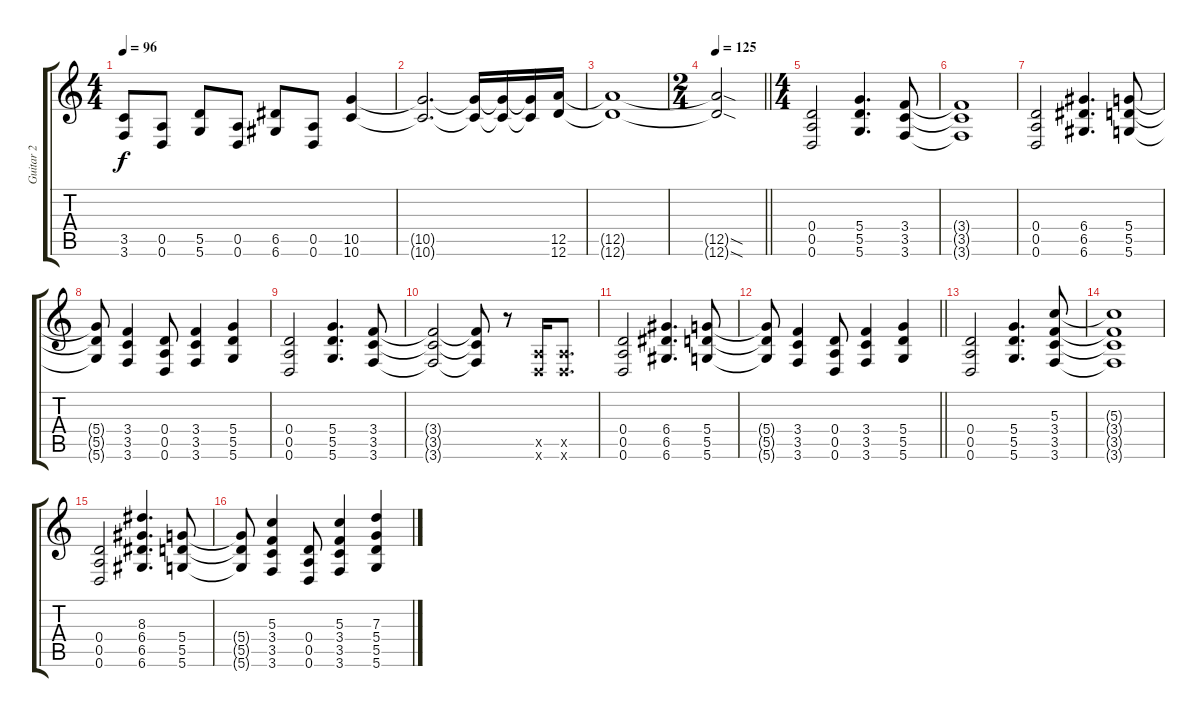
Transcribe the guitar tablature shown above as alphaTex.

\track ("Guitar 2" "Guitar 2") {instrument distortionguitar}
\staff {score tabs}
\tuning (E4 B3 G3 D3 A2 D2) {hide}
\ts (4 4)
\tempo 96
\clef g2
\ks c
(3.5 3.6).8{dy f} (0.5 0.6).8 (5.5 5.6).8 (0.5 0.6).8 (6.5 6.6).8 (0.5 0.6).8 (10.5 10.6).4 |
(10.5{t} 10.6{t}).2{d} (10.5{t} 10.6{t}).16 (10.5{t} 10.6{t}).16 (10.5{t} 10.6{t}).16 (12.5 12.6).16 |
(12.5{t} 12.6{t}).1 |
\ts (2 4)
\tempo 125
\barLineRight lightlight
(12.5{sod t} 12.6{sod t}).2 |
\ts (4 4)
\section ("" "")
(0.4 0.5 0.6).2 (5.4 5.5 5.6).4{d} (3.4 3.5 3.6).8 |
(3.4{t} 3.5{t} 3.6{t}).1 |
(0.4 0.5 0.6).2 (6.4 6.5 6.6).4{d} (5.4 5.5 5.6).8 |
(5.4{t} 5.5{t} 5.6{t}).8 (3.4 3.5 3.6).4 (0.4 0.5 0.6).8 (3.4 3.5 3.6).4 (5.4 5.5 5.6).4 |
(0.4 0.5 0.6).2 (5.4 5.5 5.6).4{d} (3.4 3.5 3.6).8 |
(3.4{t} 3.5{t} 3.6{t}).2 (3.4{t} 3.5{t} 3.6{t}).8 r.8 (0.5{x} 0.6{x}).16 (0.5{x} 0.6{x}).8{d} |
(0.4 0.5 0.6).2 (6.4 6.5 6.6).4{d} (5.4 5.5 5.6).8 |
\barLineRight lightlight
(5.4{t} 5.5{t} 5.6{t}).8 (3.4 3.5 3.6).4 (0.4 0.5 0.6).8 (3.4 3.5 3.6).4 (5.4 5.5 5.6).4 |
(0.4 0.5 0.6).2 (5.4 5.5 5.6).4{d} (5.3 3.4 3.5 3.6).8 |
(5.3{t} 3.4{t} 3.5{t} 3.6{t}).1 |
(0.4 0.5 0.6).2 (8.3 6.4 6.5 6.6).4{d} (5.4 5.5 5.6).8 |
(5.4{t} 5.5{t} 5.6{t}).8 (5.3 3.4 3.5 3.6).4 (0.4 0.5 0.6).8 (5.3 3.4 3.5 3.6).4 (7.3 5.4 5.5 5.6).4
